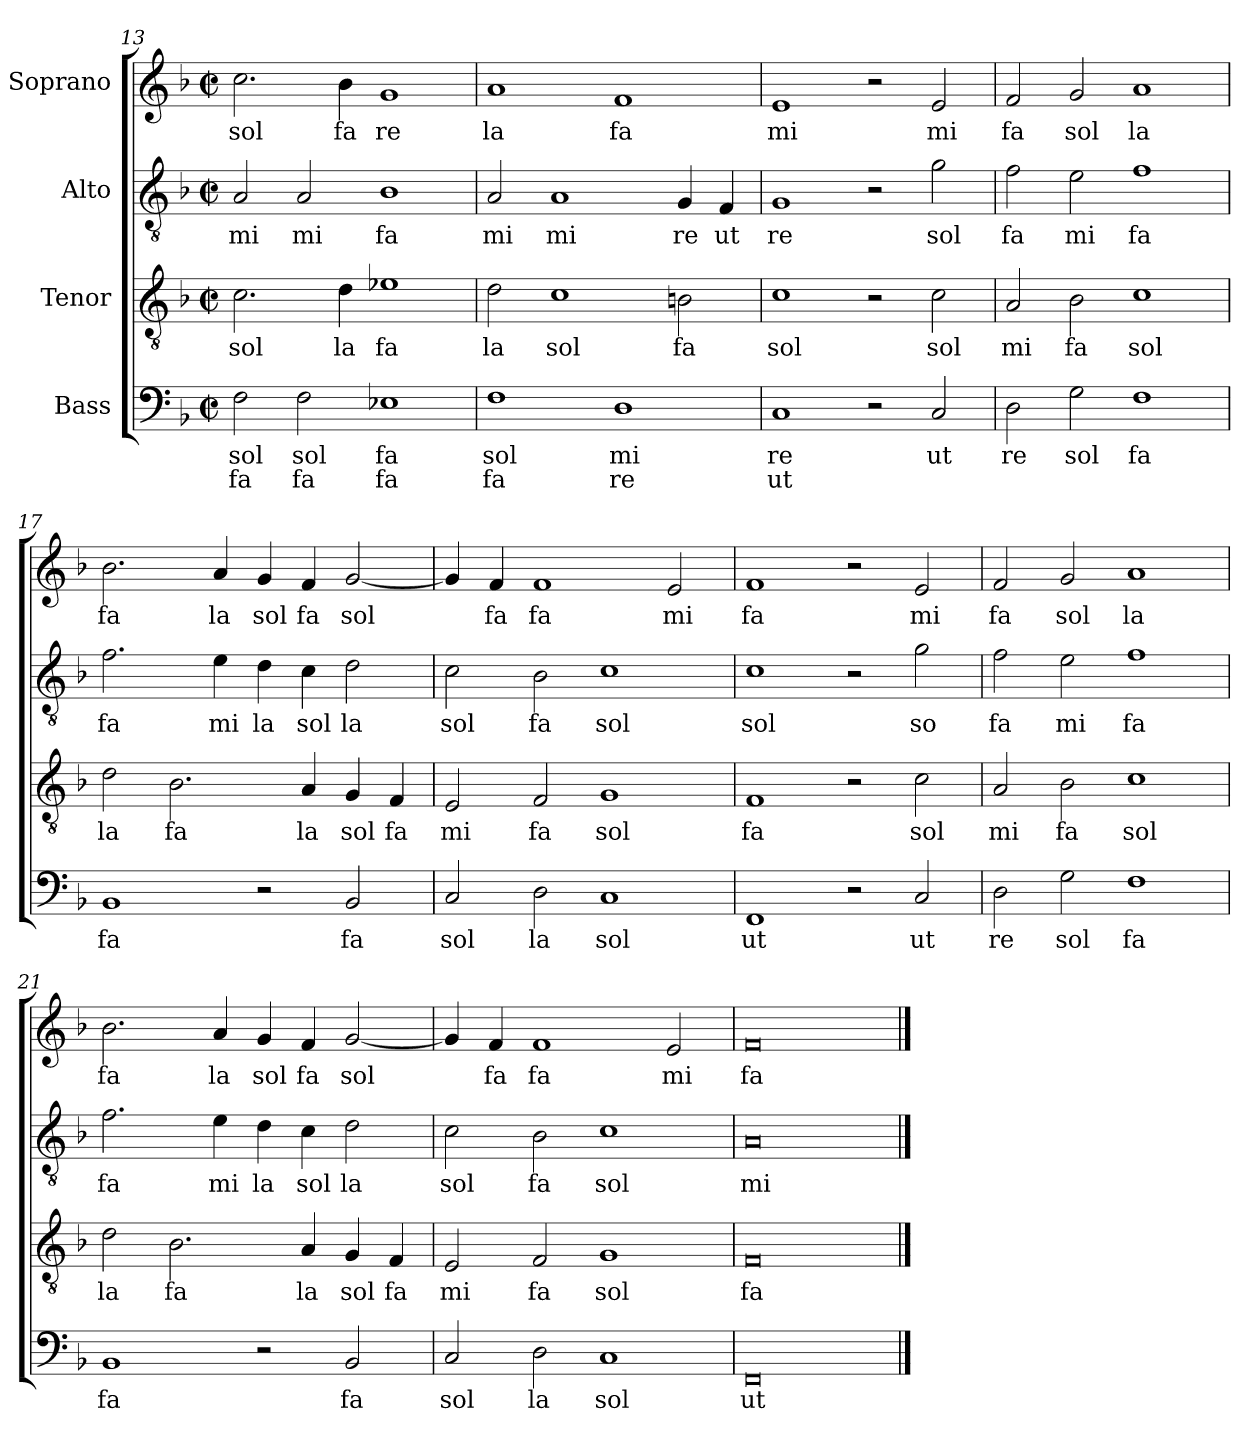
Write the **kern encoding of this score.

**kern	**text	**text	**kern	**text	**kern	**text	**kern	**text
*part4	*part4	*part4	*part3	*part3	*part2	*part2	*part1	*part1
*staff4	*staff4	*staff4	*staff3	*staff3	*staff2	*staff2	*staff1	*staff1
*I"Bass	*	*	*I"Tenor	*	*I"Alto	*	*I"Soprano	*
*clefF4	*	*	*clefGv2	*	*clefGv2	*	*clefG2	*
*k[b-]	*	*	*k[b-]	*	*k[b-]	*	*k[b-]	*
*M4/2	*	*	*M4/2	*	*M4/2	*	*M4/2	*
*met(c|)	*	*	*met(c|)	*	*met(c|)	*	*met(c|)	*
=13	=13	=13	=13	=13	=13	=13	=13	=13
!	!LO:LY:color=#FF2600	!	!	!LO:LY:color=#005E35	!	!LO:LY:color=#005E35	!	!LO:LY:color=#005E35
2Fi\	sol	fa	2.cj\	sol	2Aj/	mi	2.ccj\	sol
!	!LO:LY:color=#FF2600	!	!	!	!	!LO:LY:color=#005E35	!	!
2Fi\	sol	fa	.	.	2Aj/	mi	.	.
!	!	!	!	!LO:LY:color=#005E35	!	!	!	!LO:LY:color=#005E35
.	.	.	4dj\	la	.	.	4b-j\	fa
!	!LO:LY:color=#FF2600	!	!	!LO:LY:color=#005E35	!	!LO:LY:color=#005E35	!	!LO:LY:color=#005E35
1E-Xi	fa	fa	1e-Xj	fa	1B-j	fa	1gj	re
=14	=14	=14	=14	=14	=14	=14	=14	=14
!	!LO:LY:color=#FF2600	!	!	!LO:LY:color=#005E35	!	!LO:LY:color=#005E35	!	!
1Fi	sol	fa	2dj\	la	2Aj/	mi	1a	la
!	!	!	!	!LO:LY:color=#005E35	!	!LO:LY:color=#005E35	!	!
.	.	.	1cj	sol	1Aj	mi	.	.
!	!LO:LY:color=#FF2600	!	!	!	!	!	!	!
1Di	mi	re	.	.	.	.	1f	fa
!	!	!	!	!LO:LY:color=#005E35	!	!LO:LY:color=#005E35	!	!
.	.	.	2Bnj\	fa	4Gj/	re	.	.
!	!	!	!	!	!	!LO:LY:color=#005E35	!	!
.	.	.	.	.	4Fj/	ut	.	.
=15	=15	=15	=15	=15	=15	=15	=15	=15
!	!LO:LY:color=#FF2600	!	!	!LO:LY:color=#005E35	!	!LO:LY:color=#005E35	!	!
1Ci	re	ut	1cj	sol	1Gj	re	1e	mi
2r	.	.	2r	.	2r	.	2r	.
!	!	!	!	!LO:LY:color=#005E35	!	!	!	!
2C/	ut	.	2cj\	sol	2g\	sol	2e/	mi
=16	=16	=16	=16	=16	=16	=16	=16	=16
!	!	!	!	!LO:LY:color=#005E35	!	!	!	!
2D\	re	.	2Aj/	mi	2f\	fa	2f/	fa
!	!	!	!	!LO:LY:color=#005E35	!	!	!	!
2G\	sol	.	2B-j\	fa	2e\	mi	2g/	sol
!	!	!	!	!LO:LY:color=#005E35	!	!	!	!
1F	fa	.	1cj	sol	1f	fa	1a	la
=17	=17	=17	=17	=17	=17	=17	=17	=17
!	!	!	!	!LO:LY:color=#005E35	!	!	!	!
1BB-	fa	.	2dj\	la	2.f\	fa	2.b-\	fa
!	!	!	!	!LO:LY:color=#005E35	!	!	!	!
.	.	.	2.B-j\	fa	.	.	.	.
.	.	.	.	.	4e\	mi	4a/	la
!	!	!	!	!	!	!LO:LY:color=#005E35	!	!
2r	.	.	.	.	4dj\	la	4g/	sol
!	!	!	!	!	!	!LO:LY:color=#005E35	!	!
.	.	.	4A/	la	4cj\	sol	4f/	fa
!	!LO:LY:color=#005E35	!	!	!	!	!LO:LY:color=#005E35	!	!
2BB-j/	fa	.	4G/	sol	2dj\	la	[2g/	sol
.	.	.	4F/	fa	.	.	.	.
=18	=18	=18	=18	=18	=18	=18	=18	=18
!	!LO:LY:color=#005E35	!	!	!	!	!LO:LY:color=#005E35	!	!
2Cj/	sol	.	2E/	mi	2cj\	sol	4g/]	.
.	.	.	.	.	.	.	4f/	fa
!	!LO:LY:color=#005E35	!	!	!	!	!LO:LY:color=#005E35	!	!
2Dj\	la	.	2F/	fa	2B-j\	fa	1f	fa
!	!LO:LY:color=#005E35	!	!	!	!	!LO:LY:color=#005E35	!	!
1Cj	sol	.	1G	sol	1cj	sol	.	.
.	.	.	.	.	.	.	2e/	mi
=19	=19	=19	=19	=19	=19	=19	=19	=19
!	!LO:LY:color=#005E35	!	!	!	!	!LO:LY:color=#005E35	!	!
1FFj	ut	.	1F	fa	1cj	sol	1f	fa
2r	.	.	2r	.	2r	.	2r	.
!	!	!	!	!LO:LY:color=#005E35	!	!	!	!
2C/	ut	.	2cj\	sol	2g\	so	2e/	mi
=20	=20	=20	=20	=20	=20	=20	=20	=20
!	!	!	!	!LO:LY:color=#005E35	!	!	!	!
2D\	re	.	2Aj/	mi	2f\	fa	2f/	fa
!	!	!	!	!LO:LY:color=#005E35	!	!	!	!
2G\	sol	.	2B-j\	fa	2e\	mi	2g/	sol
!	!	!	!	!LO:LY:color=#005E35	!	!	!	!
1F	fa	.	1cj	sol	1f	fa	1a	la
=21	=21	=21	=21	=21	=21	=21	=21	=21
!	!LO:LY:color=#005E35	!	!	!LO:LY:color=#005E35	!	!	!	!
1BB-j	fa	.	2dj\	la	2.f\	fa	2.b-\	fa
!	!	!	!	!LO:LY:color=#005E35	!	!	!	!
.	.	.	2.B-j\	fa	.	.	.	.
.	.	.	.	.	4e\	mi	4a/	la
!	!	!	!	!	!	!LO:LY:color=#005E35	!	!
2r	.	.	.	.	4dj\	la	4g/	sol
!	!	!	!	!	!	!LO:LY:color=#005E35	!	!
.	.	.	4A/	la	4cj\	sol	4f/	fa
!	!LO:LY:color=#005E35	!	!	!	!	!LO:LY:color=#005E35	!	!
2BB-j/	fa	.	4G/	sol	2dj\	la	[2g/	sol
.	.	.	4F/	fa	.	.	.	.
=22	=22	=22	=22	=22	=22	=22	=22	=22
!	!LO:LY:color=#005E35	!	!	!	!	!LO:LY:color=#005E35	!	!
2Cj/	sol	.	2E/	mi	2cj\	sol	4g/]	.
.	.	.	.	.	.	.	4f/	fa
!	!LO:LY:color=#005E35	!	!	!	!	!LO:LY:color=#005E35	!	!
2Dj\	la	.	2F/	fa	2B-j\	fa	1f	fa
!	!LO:LY:color=#005E35	!	!	!	!	!LO:LY:color=#005E35	!	!
1Cj	sol	.	1G	sol	1cj	sol	.	.
.	.	.	.	.	.	.	2e/	mi
=23	=23	=23	=23	=23	=23	=23	=23	=23
!	!LO:LY:color=#005E35	!	!	!	!	!LO:LY:color=#005E35	!	!
0FFj	ut	.	0F	fa	0Aj	mi	0f	fa
==	==	==	==	==	==	==	==	==
*-	*-	*-	*-	*-	*-	*-	*-	*-
